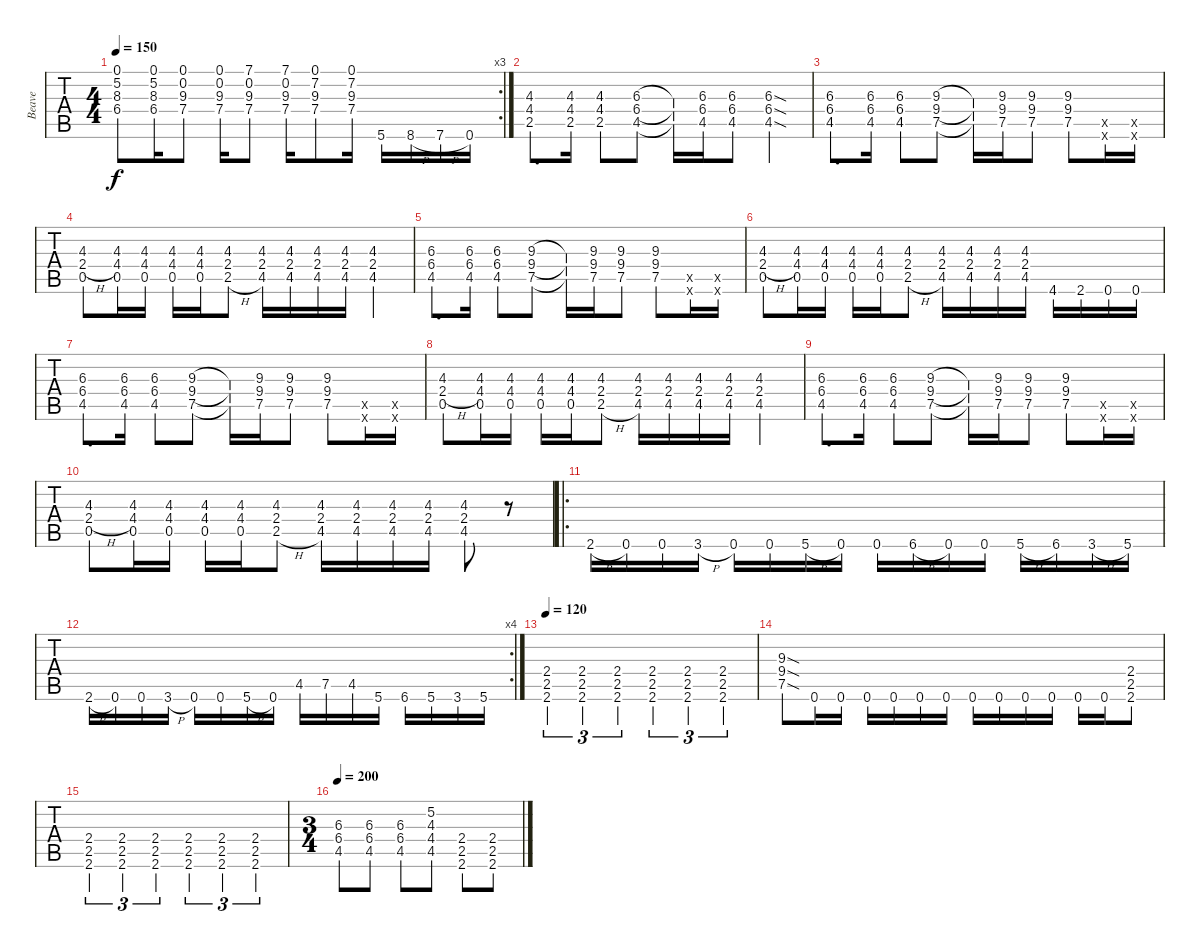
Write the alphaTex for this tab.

\track ("Beave" "Beave") {instrument distortionguitar}
\staff {tabs}
\tuning (Eb4 Bb3 Gb3 Db3 Ab2 C2) {hide}
\rc 3
\ts (4 4)
\tempo 150
\clef g2
\ks c
(0.1 5.2 8.3 6.4).8{dy f} (0.1 5.2 8.3 6.4).16 (0.1 0.2 9.3 7.4).8 (0.1 0.2 9.3 7.4).16 (7.1 0.2 9.3 7.4).8 (7.1 0.2 9.3 7.4).16 (0.1 7.2 9.3 7.4).8 (0.1 7.2 9.3 7.4).16 5.6.16 8.6{h}.16 7.6{h}.16 0.6.16 |
(4.3 4.4 2.5).8{d} (4.3 4.4 2.5).16 (4.3 4.4 2.5).8 (6.3 6.4 4.5).8 (6.3{t} 6.4{t} 4.5{t}).16 (6.3 6.4 4.5).16 (6.3 6.4 4.5).8 (6.3{sod} 6.4{sod} 4.5{sod}).4 |
(6.3 6.4 4.5).8{d} (6.3 6.4 4.5).16 (6.3 6.4 4.5).8 (9.3 9.4 7.5).8 (9.3{t} 9.4{t} 7.5{t}).16 (9.3 9.4 7.5).16 (9.3 9.4 7.5).8 (9.3 9.4 7.5).8 (0.5{x} 0.6{x}).16 (0.5{x} 0.6{x}).16 |
(4.3 2.4{h} 0.5).8 (4.3 4.4 0.5).16 (4.3 4.4 0.5).16 (4.3 4.4 0.5).16 (4.3 4.4 0.5).16 (4.3 2.4 2.5{h}).8 (4.3 2.4 4.5).16 (4.3 2.4 4.5).16 (4.3 2.4 4.5).16 (4.3 2.4 4.5).16 (4.3 2.4 4.5).4 |
(6.3 6.4 4.5).8{d} (6.3 6.4 4.5).16 (6.3 6.4 4.5).8 (9.3 9.4 7.5).8 (9.3{t} 9.4{t} 7.5{t}).16 (9.3 9.4 7.5).16 (9.3 9.4 7.5).8 (9.3 9.4 7.5).8 (0.5{x} 0.6{x}).16 (0.5{x} 0.6{x}).16 |
(4.3 2.4{h} 0.5).8 (4.3 4.4 0.5).16 (4.3 4.4 0.5).16 (4.3 4.4 0.5).16 (4.3 4.4 0.5).16 (4.3 2.4 2.5{h}).8 (4.3 2.4 4.5).16 (4.3 2.4 4.5).16 (4.3 2.4 4.5).16 (4.3 2.4 4.5).16 4.6.16 2.6.16 0.6.16 0.6.16 |
(6.3 6.4 4.5).8{d} (6.3 6.4 4.5).16 (6.3 6.4 4.5).8 (9.3 9.4 7.5).8 (9.3{t} 9.4{t} 7.5{t}).16 (9.3 9.4 7.5).16 (9.3 9.4 7.5).8 (9.3 9.4 7.5).8 (0.5{x} 0.6{x}).16 (0.5{x} 0.6{x}).16 |
(4.3 2.4{h} 0.5).8 (4.3 4.4 0.5).16 (4.3 4.4 0.5).16 (4.3 4.4 0.5).16 (4.3 4.4 0.5).16 (4.3 2.4 2.5{h}).8 (4.3 2.4 4.5).16 (4.3 2.4 4.5).16 (4.3 2.4 4.5).16 (4.3 2.4 4.5).16 (4.3 2.4 4.5).4 |
(6.3 6.4 4.5).8{d} (6.3 6.4 4.5).16 (6.3 6.4 4.5).8 (9.3 9.4 7.5).8 (9.3{t} 9.4{t} 7.5{t}).16 (9.3 9.4 7.5).16 (9.3 9.4 7.5).8 (9.3 9.4 7.5).8 (0.5{x} 0.6{x}).16 (0.5{x} 0.6{x}).16 |
(4.3 2.4{h} 0.5).8 (4.3 4.4 0.5).16 (4.3 4.4 0.5).16 (4.3 4.4 0.5).16 (4.3 4.4 0.5).16 (4.3 2.4 2.5{h}).8 (4.3 2.4 4.5).16 (4.3 2.4 4.5).16 (4.3 2.4 4.5).16 (4.3 2.4 4.5).16 (4.3 2.4 4.5).8 r.8 |
\ro
2.6{h}.16 0.6.16 0.6.16 3.6{h}.16 0.6.16 0.6.16 5.6{h}.16 0.6.16 0.6.16 6.6{h}.16 0.6.16 0.6.16 5.6{h}.16 6.6.16 3.6{h}.16 5.6.16 |
\rc 4
2.6{h}.16 0.6.16 0.6.16 3.6{h}.16 0.6.16 0.6.16 5.6{h}.16 0.6.16 4.5.16 7.5.16 4.5.16 5.6.16 6.6.16 5.6.16 3.6.16 5.6.16 |
\tempo 120
(2.4 2.5 2.6).4{tu (3 2)} (2.4 2.5 2.6).4{tu (3 2)} (2.4 2.5 2.6).4{tu (3 2)} (2.4 2.5 2.6).4{tu (3 2)} (2.4 2.5 2.6).4{tu (3 2)} (2.4 2.5 2.6).4{tu (3 2)} |
(9.3{sod} 9.4{sod} 7.5{sod}).8 0.6.16 0.6.16 0.6.16 0.6.16 0.6.16 0.6.16 0.6.16 0.6.16 0.6.16 0.6.16 0.6.16 0.6.16 (2.4 2.5 2.6).8 |
(2.4 2.5 2.6).4{tu (3 2)} (2.4 2.5 2.6).4{tu (3 2)} (2.4 2.5 2.6).4{tu (3 2)} (2.4 2.5 2.6).4{tu (3 2)} (2.4 2.5 2.6).4{tu (3 2)} (2.4 2.5 2.6).4{tu (3 2)} |
\ts (3 4)
\tempo 200
(6.3 6.4 4.5).8 (6.3 6.4 4.5).8 (6.3 6.4 4.5).8 (5.2 4.3 4.4 4.5).8 (2.4 2.5 2.6).8 (2.4 2.5 2.6).8
